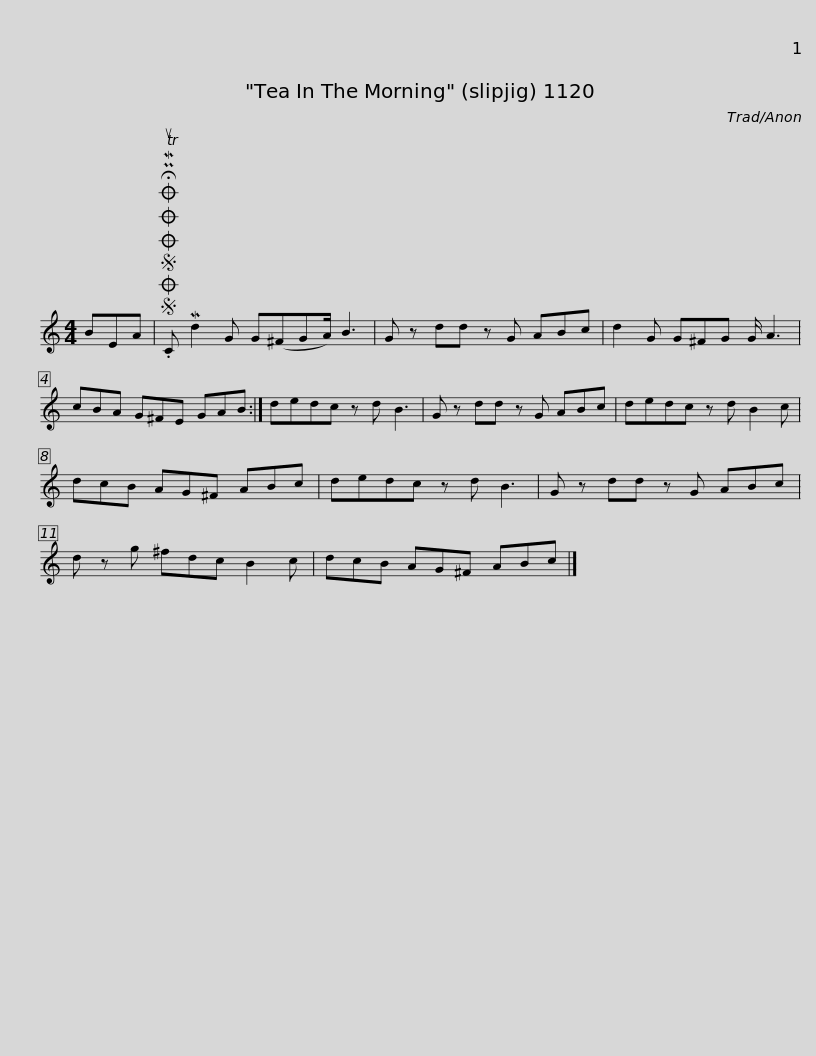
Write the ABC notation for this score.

X:1
L:1/8
M:4/4
I:linebreak $
K:C
V:1 treble
V:1
 BEA |SOSOOO .!fermata!PMTuC Md2 G G(^FGA/) B3 | G z dd z G ABc | d2 G G^FG G/ A3 | cBA G^FE GAB :|$ %5
 dedc z d B3 | G z dd z G ABc | dedc z d B2 c | dcB AG^F ABc | dedc z d B3 |$ %10
 G z dd z G ABc | d z g ^fdc B2 c | dcB AG^F ABc |] %13
